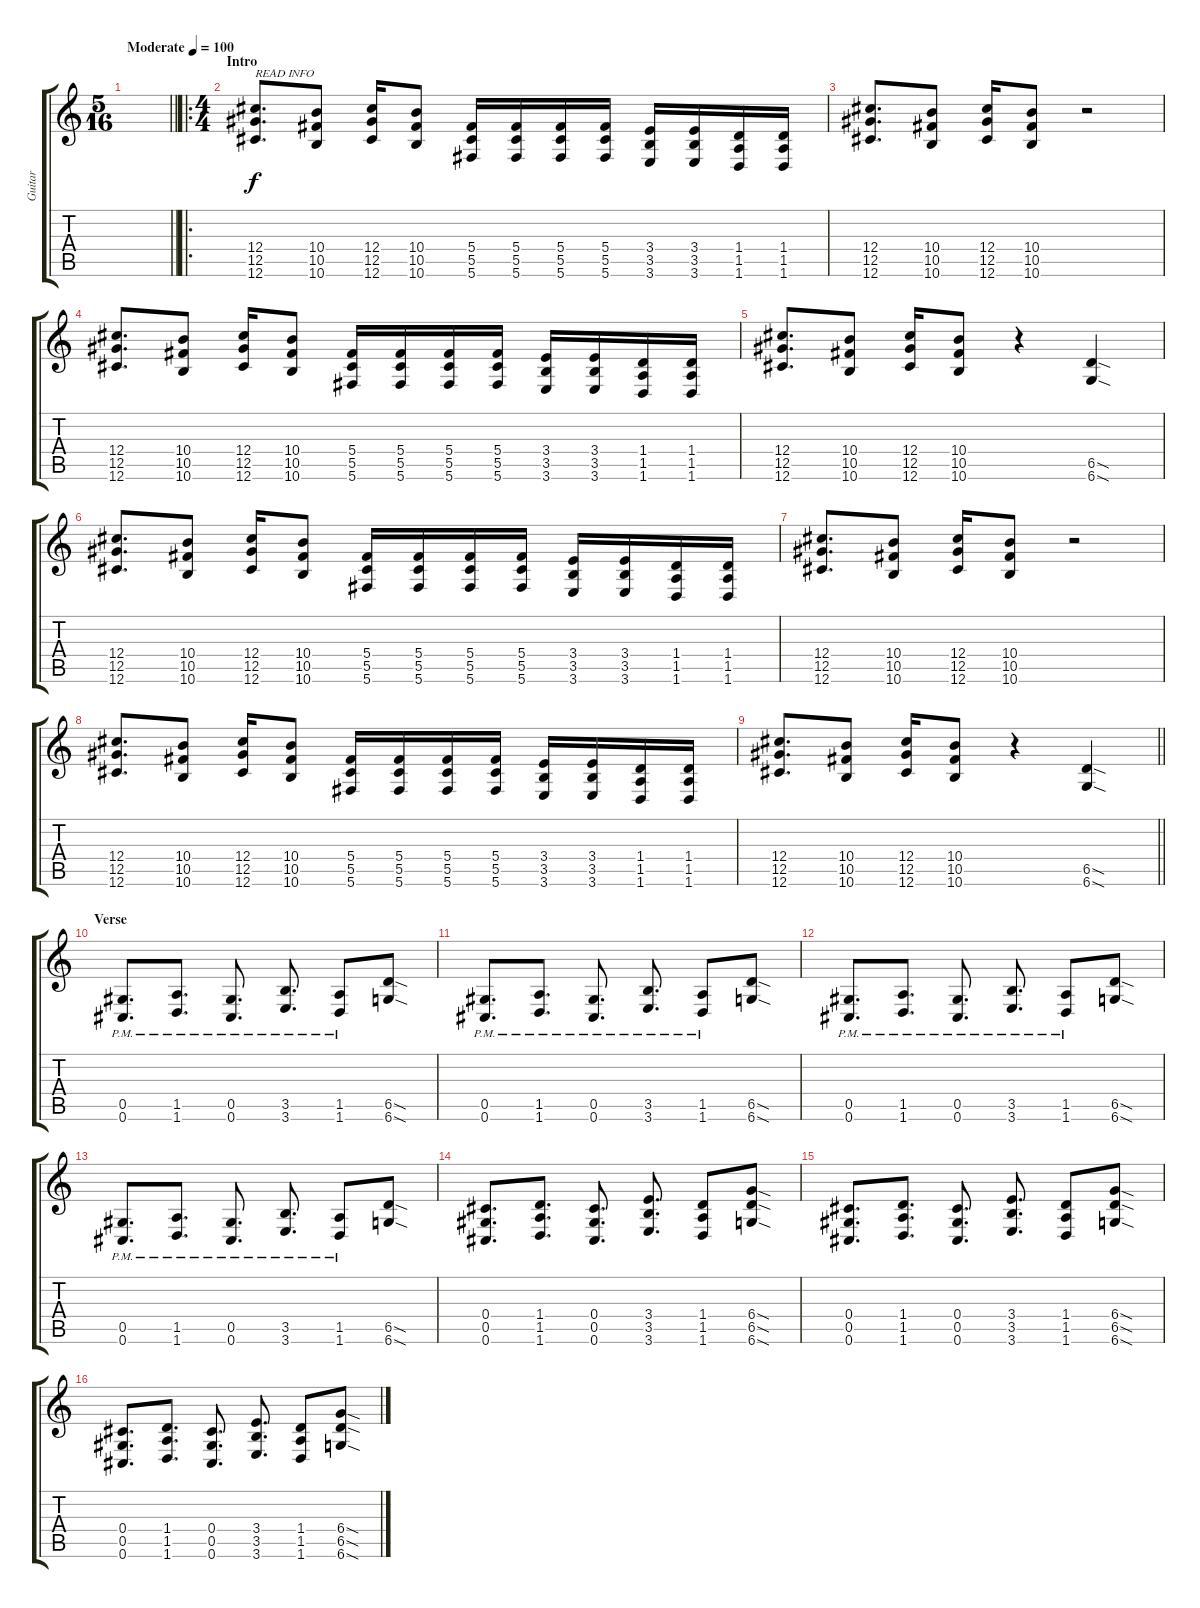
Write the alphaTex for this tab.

\track ("Guitar" "Guitar") {instrument distortionguitar}
\staff {score tabs}
\tuning (Eb4 Bb3 Gb3 Db3 Ab2 Db2) {hide}
\ts (5 16)
\tempo (100 "Moderate")
\clef g2
\barLineRight lightlight
\ks c
|
\ro
\ts (4 4)
\section ("" "Intro")
(12.4 12.5 12.6).8{d txt "READ INFO"} (10.4 10.5 10.6).8 (12.4 12.5 12.6).16 (10.4 10.5 10.6).8 (5.4 5.5 5.6).16 (5.4 5.5 5.6).16 (5.4 5.5 5.6).16 (5.4 5.5 5.6).16 (3.4 3.5 3.6).16 (3.4 3.5 3.6).16 (1.4 1.5 1.6).16 (1.4 1.5 1.6).16 |
(12.4 12.5 12.6).8{d} (10.4 10.5 10.6).8 (12.4 12.5 12.6).16 (10.4 10.5 10.6).8 r.2 |
(12.4 12.5 12.6).8{d} (10.4 10.5 10.6).8 (12.4 12.5 12.6).16 (10.4 10.5 10.6).8 (5.4 5.5 5.6).16 (5.4 5.5 5.6).16 (5.4 5.5 5.6).16 (5.4 5.5 5.6).16 (3.4 3.5 3.6).16 (3.4 3.5 3.6).16 (1.4 1.5 1.6).16 (1.4 1.5 1.6).16 |
(12.4 12.5 12.6).8{d} (10.4 10.5 10.6).8 (12.4 12.5 12.6).16 (10.4 10.5 10.6).8 r.4 (6.5{sod} 6.6{sod}).4 |
(12.4 12.5 12.6).8{d} (10.4 10.5 10.6).8 (12.4 12.5 12.6).16 (10.4 10.5 10.6).8 (5.4 5.5 5.6).16 (5.4 5.5 5.6).16 (5.4 5.5 5.6).16 (5.4 5.5 5.6).16 (3.4 3.5 3.6).16 (3.4 3.5 3.6).16 (1.4 1.5 1.6).16 (1.4 1.5 1.6).16 |
(12.4 12.5 12.6).8{d} (10.4 10.5 10.6).8 (12.4 12.5 12.6).16 (10.4 10.5 10.6).8 r.2 |
(12.4 12.5 12.6).8{d} (10.4 10.5 10.6).8 (12.4 12.5 12.6).16 (10.4 10.5 10.6).8 (5.4 5.5 5.6).16 (5.4 5.5 5.6).16 (5.4 5.5 5.6).16 (5.4 5.5 5.6).16 (3.4 3.5 3.6).16 (3.4 3.5 3.6).16 (1.4 1.5 1.6).16 (1.4 1.5 1.6).16 |
\barLineRight lightlight
(12.4 12.5 12.6).8{d} (10.4 10.5 10.6).8 (12.4 12.5 12.6).16 (10.4 10.5 10.6).8 r.4 (6.5{sod} 6.6{sod}).4 |
\section ("" "Verse")
(0.5{pm} 0.6{pm}).8{d} (1.5{pm} 1.6{pm}).8{d} (0.5{pm} 0.6{pm}).8{d} (3.5{pm} 3.6{pm}).8{d} (1.5{pm} 1.6{pm}).8 (6.5{sod} 6.6{sod}).8 |
(0.5{pm} 0.6{pm}).8{d} (1.5{pm} 1.6{pm}).8{d} (0.5{pm} 0.6{pm}).8{d} (3.5{pm} 3.6{pm}).8{d} (1.5{pm} 1.6{pm}).8 (6.5{sod} 6.6{sod}).8 |
(0.5{pm} 0.6{pm}).8{d} (1.5{pm} 1.6{pm}).8{d} (0.5{pm} 0.6{pm}).8{d} (3.5{pm} 3.6{pm}).8{d} (1.5{pm} 1.6{pm}).8 (6.5{sod} 6.6{sod}).8 |
(0.5{pm} 0.6{pm}).8{d} (1.5{pm} 1.6{pm}).8{d} (0.5{pm} 0.6{pm}).8{d} (3.5{pm} 3.6{pm}).8{d} (1.5{pm} 1.6{pm}).8 (6.5{sod} 6.6{sod}).8 |
(0.4 0.5 0.6).8{d} (1.4 1.5 1.6).8{d} (0.4 0.5 0.6).8{d} (3.4 3.5 3.6).8{d} (1.4 1.5 1.6).8 (6.4{sod} 6.5{sod} 6.6{sod}).8 |
(0.4 0.5 0.6).8{d} (1.4 1.5 1.6).8{d} (0.4 0.5 0.6).8{d} (3.4 3.5 3.6).8{d} (1.4 1.5 1.6).8 (6.4{sod} 6.5{sod} 6.6{sod}).8 |
(0.4 0.5 0.6).8{d} (1.4 1.5 1.6).8{d} (0.4 0.5 0.6).8{d} (3.4 3.5 3.6).8{d} (1.4 1.5 1.6).8 (6.4{sod} 6.5{sod} 6.6{sod}).8
